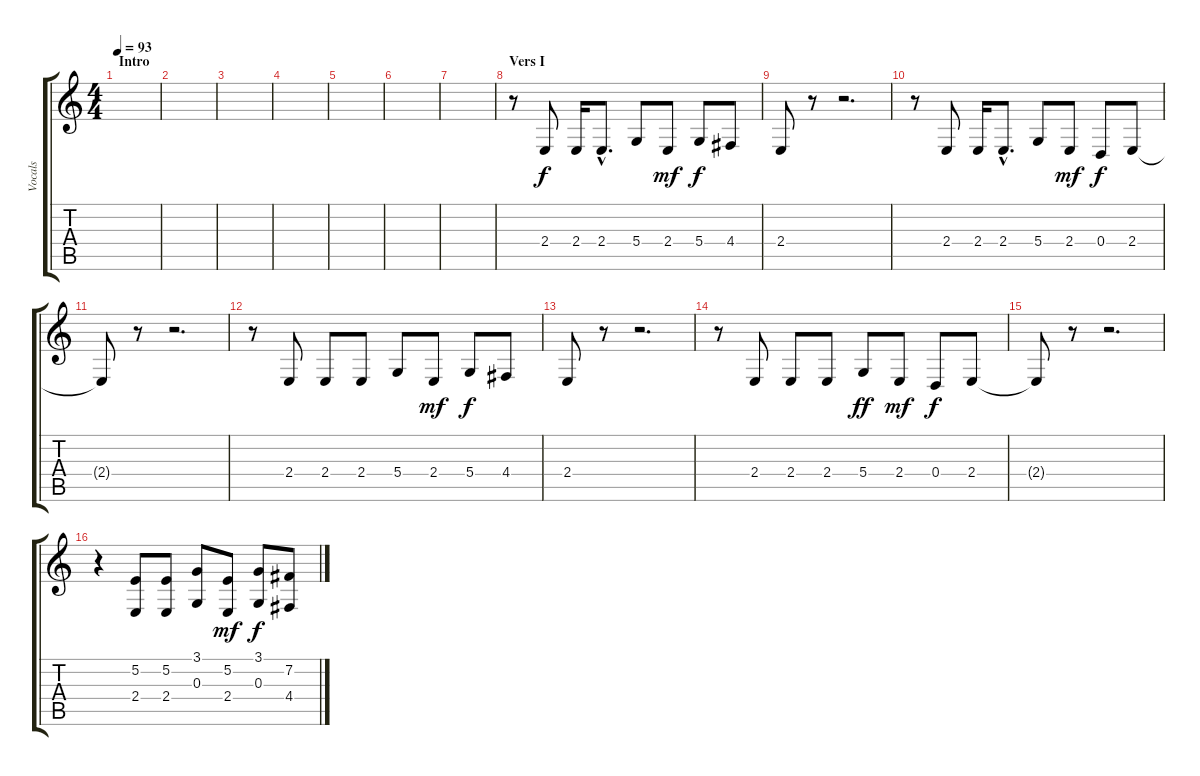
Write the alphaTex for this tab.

\track ("Vocals" "Vocals") {instrument bassoon}
\staff {score tabs}
\tuning (E4 B3 G3 D3 A2 E2) {hide}
\ts (4 4)
\section ("" "Intro")
\tempo 93
\clef g2
\ks c
|
|
|
|
|
|
|
\section ("" "Vers I")
r.8 2.4.8 2.4.16 2.4{hac}.8{d} 5.4.8 2.4.8{dy mf} 5.4.8{dy f} 4.4.8 |
2.4.8 r.8 r.2{d} |
r.8 2.4.8 2.4.16 2.4{hac}.8{d} 5.4.8 2.4.8{dy mf} 0.4.8{dy f} 2.4.8 |
2.4{t}.8 r.8 r.2{d} |
r.8 2.4.8 2.4.8 2.4.8 5.4.8 2.4.8{dy mf} 5.4.8{dy f} 4.4.8 |
2.4.8 r.8 r.2{d} |
r.8 2.4.8 2.4.8 2.4.8 5.4.8{dy ff} 2.4.8{dy mf} 0.4.8{dy f} 2.4.8 |
2.4{t}.8 r.8 r.2{d} |
r.4 (5.2 2.4).8{volume 16} (5.2 2.4).8 (3.1 0.3).8 (5.2 2.4).8{dy mf} (3.1 0.3).8{dy f} (7.2 4.4).8
